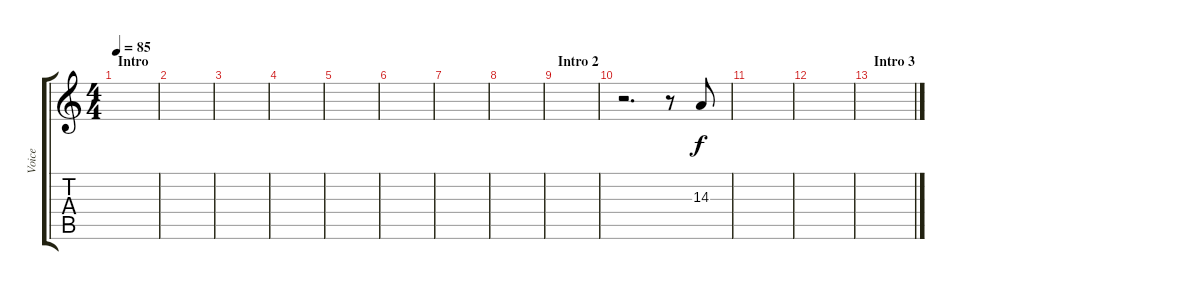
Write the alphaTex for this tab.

\track ("Voice" "Voice") {instrument choiraahs}
\staff {score tabs}
\tuning (E4 B3 G3 D3 A2 E2) {hide}
\ts (4 4)
\section ("" "Intro")
\tempo 85
\clef g2
\ks c
|
|
|
|
|
|
|
|
\section ("" "Intro 2")
|
r.2{d} r.8 14.3.8 |
|
|
\section ("" "Intro 3")
